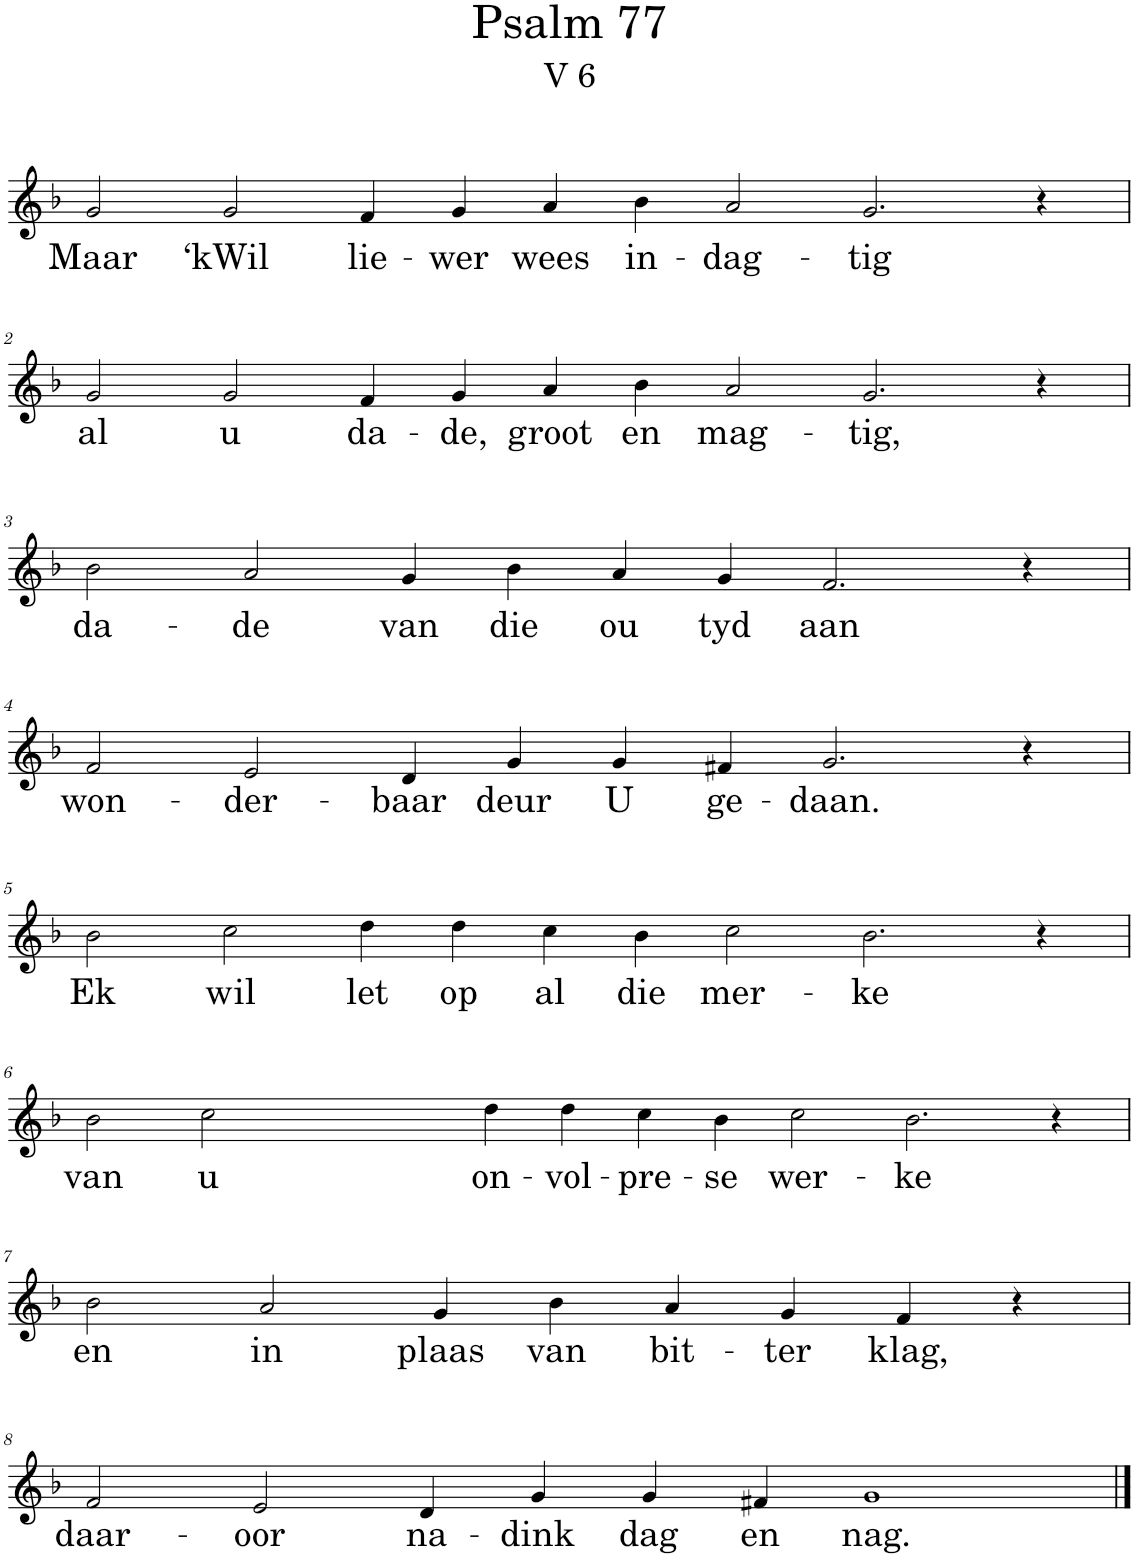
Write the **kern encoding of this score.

**kern	**text
*part1	*part1
*staff1	*staff1
*I"Pipe Organ	*
*I'Org.	*
*clefG2	*
*k[b-]	*
*M14/4	*
=1	=1
!	!LO:LY:b
2g/	Maar
!	!LO:LY:b
2g/	‘kWil
!	!LO:LY:b
4f/	lie-
!	!LO:LY:b
4g/	-wer
!	!LO:LY:b
4a/	wees
!	!LO:LY:b
4b-\	in-
!	!LO:LY:b
2a/	-dag-
!	!LO:LY:b
2.g/	-tig
4r	.
!!LO:LB:g=z
=2	=2
!	!LO:LY:b
2g/	al
!	!LO:LY:b
2g/	u
!	!LO:LY:b
4f/	da-
!	!LO:LY:b
4g/	-de,
!	!LO:LY:b
4a/	groot
!	!LO:LY:b
4b-\	en
!	!LO:LY:b
2a/	mag-
!	!LO:LY:b
2.g/	-tig,
4r	.
!!LO:LB:g=z
=3	=3
*M12/4	*
!	!LO:LY:b
2b-\	da-
!	!LO:LY:b
2a/	-de
!	!LO:LY:b
4g/	van
!	!LO:LY:b
4b-\	die
!	!LO:LY:b
4a/	ou
!	!LO:LY:b
4g/	tyd
!	!LO:LY:b
2.f/	aan
4r	.
!!LO:LB:g=z
=4	=4
!	!LO:LY:b
2f/	won-
!	!LO:LY:b
2e/	-der-
!	!LO:LY:b
4d/	-baar
!	!LO:LY:b
4g/	deur
!	!LO:LY:b
4g/	U
!	!LO:LY:b
4f#X/	ge-
!	!LO:LY:b
2.g/	-daan.
4r	.
!!LO:LB:g=z
=5	=5
*M14/4	*
!	!LO:LY:b
2b-\	Ek
!	!LO:LY:b
2cc\	wil
!	!LO:LY:b
4dd\	let
!	!LO:LY:b
4dd\	op
!	!LO:LY:b
4cc\	al
!	!LO:LY:b
4b-\	die
!	!LO:LY:b
2cc\	mer-
!	!LO:LY:b
2.b-\	-ke
4r	.
!!LO:LB:g=z
=6	=6
!	!LO:LY:b
2b-\	van
!	!LO:LY:b
2cc\	u
!	!LO:LY:b
4dd\	on-
!	!LO:LY:b
4dd\	-vol-
!	!LO:LY:b
4cc\	-pre-
!	!LO:LY:b
4b-\	-se
!	!LO:LY:b
2cc\	wer-
!	!LO:LY:b
2.b-\	-ke
4r	.
!!LO:LB:g=z
=7	=7
*M12/4	*
!	!LO:LY:b
2b-\	en
!	!LO:LY:b
2a/	in
!	!LO:LY:b
4g/	plaas
!	!LO:LY:b
4b-\	van
!	!LO:LY:b
4a/	bit-
!	!LO:LY:b
4g/	-ter
!	!LO:LY:b
4f/	klag,
4r	.
!!LO:LB:g=z
=8	=8
*M14/4	*
!	!LO:LY:b
2f/	daar-
!	!LO:LY:b
2e/	-oor
!	!LO:LY:b
4d/	na-
!	!LO:LY:b
4g/	-dink
!	!LO:LY:b
4g/	dag
!	!LO:LY:b
4f#X/	en
!	!LO:LY:b
1g	nag.
==	==
*-	*-
